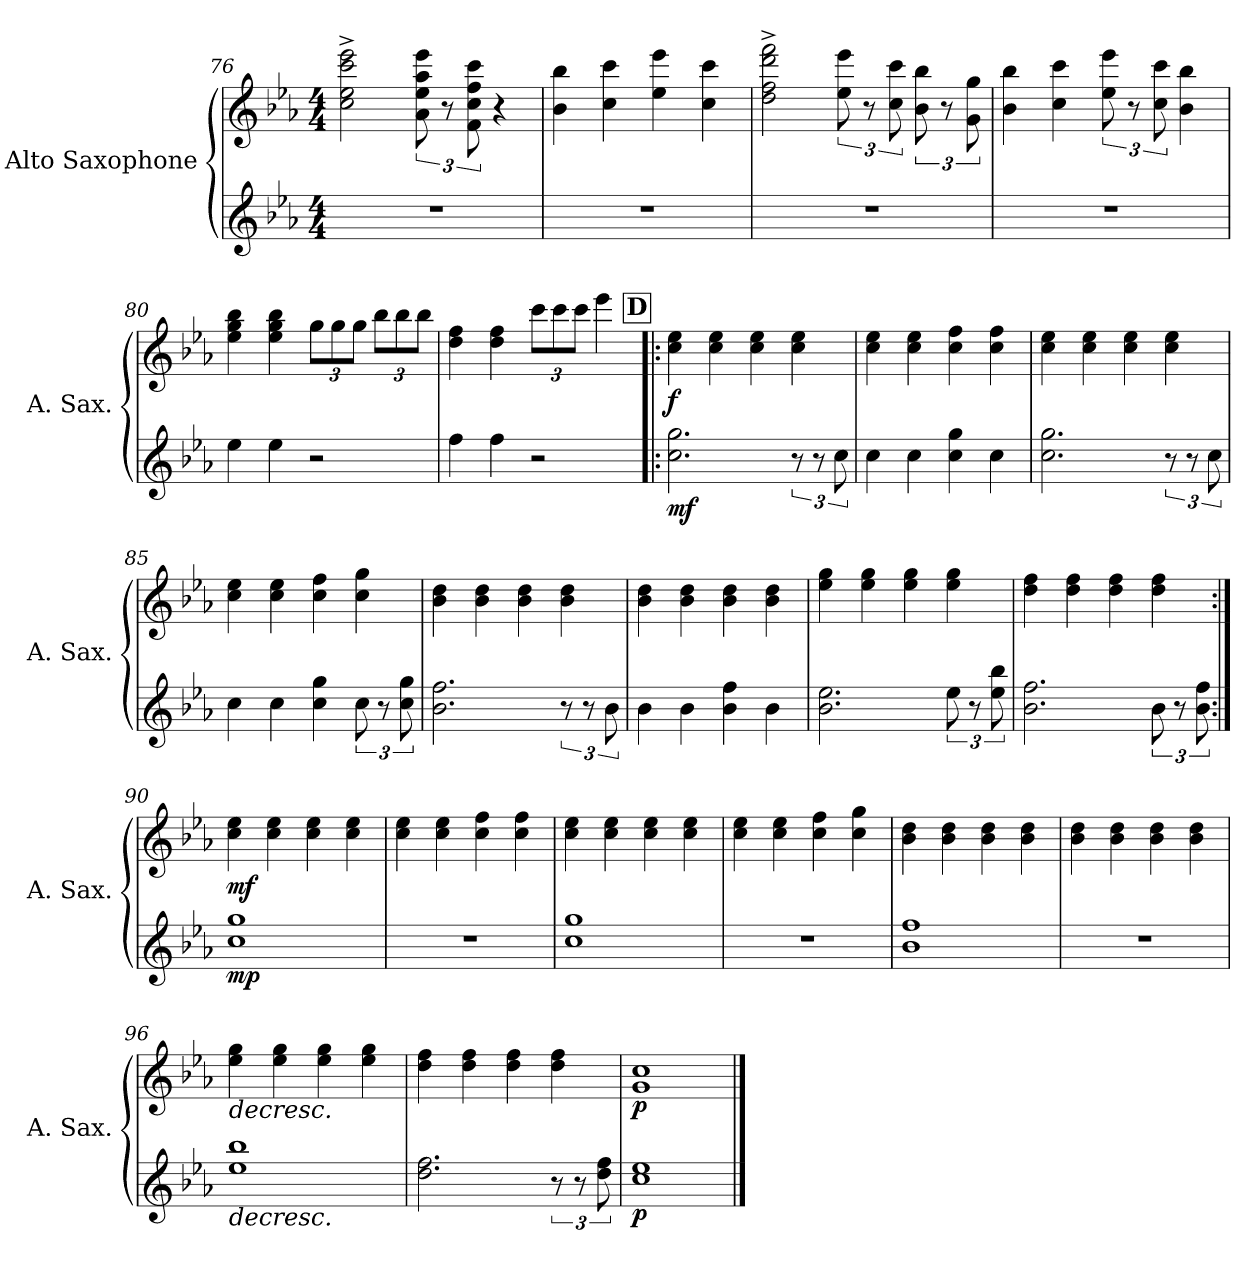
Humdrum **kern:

**kern	**dynam	**kern	**dynam
*part2	*part2	*part1	*part1
*staff2	*staff2	*staff1	*staff1
*I"Alto Saxophone	*	*I"Alto Saxophone	*
*I'A. Sax.	*	*I'A. Sax.	*
!!LO:LB:g=z
*clefG2	*	*clefG2	*
*ITrd5c9	*	*ITrd5c9	*
*k[b-e-a-d-g-c-]	*	*k[b-e-a-d-g-c-]	*
*M4/4	*	*M4/4	*
=76	=76	=76	=76
1r	.	2e-\^ 2g-\^ 2ee-\^ 2gg-\^	.
.	.	12c-\ 12g-\ 12cc-\ 12gg-\	.
.	.	12r	.
.	.	12A-\ 12e-\ 12a-\ 12ee-\	.
.	.	4r	.
=77	=77	=77	=77
1r	.	4d-\ 4dd-\	.
.	.	4e-\ 4ee-\	.
.	.	4g-\ 4gg-\	.
.	.	4e-\ 4ee-\	.
=78	=78	=78	=78
1r	.	2f\^ 2a-\^ 2ff\^ 2aa-\^	.
.	.	12g-\ 12gg-\	.
.	.	12r	.
.	.	12e-\ 12ee-\	.
.	.	12d-\ 12dd-\	.
.	.	12r	.
.	.	12B-\ 12b-\	.
=79	=79	=79	=79
1r	.	4d-\ 4dd-\	.
.	.	4e-\ 4ee-\	.
.	.	12g-\ 12gg-\	.
.	.	12r	.
.	.	12e-\ 12ee-\	.
.	.	4d-\ 4dd-\	.
=80	=80	=80	=80
4g-\	.	4g-\ 4b-\ 4dd-\	.
4g-\	.	4g-\ 4b-\ 4dd-\	.
*	*	*Xbrackettup	*
2r	.	12b-\L	.
.	.	12b-\	.
.	.	12b-\J	.
.	.	12dd-\L	.
.	.	12dd-\	.
.	.	12dd-\J	.
!!LO:LB:g=z
=81	=81	=81	=81
4a-\	.	4f\ 4a-\	.
4a-\	.	4f\ 4a-\	.
2r	.	12ee-\L	.
.	.	12ee-\	.
.	.	12ee-\J	.
.	.	4gg-\	.
!!LO:REH:place=s1:a:B:fs=14:t=D
=82!|:	=82!|:	=82!|:	=82!|:
!	!LO:DY:b	!	!LO:DY:b
2.e-\ 2.b-\	mf	4e-\ 4g-\	f
.	.	4e-\ 4g-\	.
.	.	4e-\ 4g-\	.
12r	.	4e-\ 4g-\	.
12r	.	.	.
12e-\	.	.	.
=83	=83	=83	=83
4e-\	.	4e-\ 4g-\	.
4e-\	.	4e-\ 4g-\	.
4e-\ 4b-\	.	4e-\ 4a-\	.
4e-\	.	4e-\ 4a-\	.
=84	=84	=84	=84
2.e-\ 2.b-\	.	4e-\ 4g-\	.
.	.	4e-\ 4g-\	.
.	.	4e-\ 4g-\	.
12r	.	4e-\ 4g-\	.
12r	.	.	.
12e-\	.	.	.
=85	=85	=85	=85
4e-\	.	4e-\ 4g-\	.
4e-\	.	4e-\ 4g-\	.
4e-\ 4b-\	.	4e-\ 4a-\	.
12e-\	.	4e-\ 4b-\	.
12r	.	.	.
12e-\ 12b-\	.	.	.
=86	=86	=86	=86
2.d-\ 2.a-\	.	4d-\ 4f\	.
.	.	4d-\ 4f\	.
.	.	4d-\ 4f\	.
12r	.	4d-\ 4f\	.
12r	.	.	.
12d-\	.	.	.
!!LO:LB:g=z
=87	=87	=87	=87
4d-\	.	4d-\ 4f\	.
4d-\	.	4d-\ 4f\	.
4d-\ 4a-\	.	4d-\ 4f\	.
4d-\	.	4d-\ 4f\	.
=88	=88	=88	=88
2.d-\ 2.g-\	.	4g-\ 4b-\	.
.	.	4g-\ 4b-\	.
.	.	4g-\ 4b-\	.
12g-\	.	4g-\ 4b-\	.
12r	.	.	.
12g-\ 12dd-\	.	.	.
=89	=89	=89	=89
2.d-\ 2.a-\	.	4f\ 4a-\	.
.	.	4f\ 4a-\	.
.	.	4f\ 4a-\	.
12d-\	.	4f\ 4a-\	.
12r	.	.	.
12d-\ 12a-\	.	.	.
=90:|!	=90:|!	=90:|!	=90:|!
!	!LO:DY:b	!	!LO:DY:b
1e- 1b-	mp	4e-\ 4g-\	mf
.	.	4e-\ 4g-\	.
.	.	4e-\ 4g-\	.
.	.	4e-\ 4g-\	.
=91	=91	=91	=91
1r	.	4e-\ 4g-\	.
.	.	4e-\ 4g-\	.
.	.	4e-\ 4a-\	.
.	.	4e-\ 4a-\	.
=92	=92	=92	=92
1e- 1b-	.	4e-\ 4g-\	.
.	.	4e-\ 4g-\	.
.	.	4e-\ 4g-\	.
.	.	4e-\ 4g-\	.
=93	=93	=93	=93
1r	.	4e-\ 4g-\	.
.	.	4e-\ 4g-\	.
.	.	4e-\ 4a-\	.
.	.	4e-\ 4b-\	.
!!LO:LB:g=z
=94	=94	=94	=94
1d- 1a-	.	4d-\ 4f\	.
.	.	4d-\ 4f\	.
.	.	4d-\ 4f\	.
.	.	4d-\ 4f\	.
=95	=95	=95	=95
1r	.	4d-\ 4f\	.
.	.	4d-\ 4f\	.
.	.	4d-\ 4f\	.
.	.	4d-\ 4f\	.
=96	=96	=96	=96
!	!LO:HP:b	!	!LO:HP:b
1g- 1dd-	>	4g-\ 4b-\	>
.	.	4g-\ 4b-\	.
.	.	4g-\ 4b-\	.
.	.	4g-\ 4b-\	.
=97	=97	=97	=97
2.f\ 2.a-\	.	4f\ 4a-\	.
.	.	4f\ 4a-\	.
.	.	4f\ 4a-\	.
12r	.	4f\ 4a-\	.
12r	.	.	.
12f\ 12a-\	.	.	.
=98	=98	=98	=98
!	!LO:DY:b	!	!LO:DY:b
1e- 1g-	p	1B- 1e-	p
.	]	.	]
==	==	==	==
*-	*-	*-	*-
